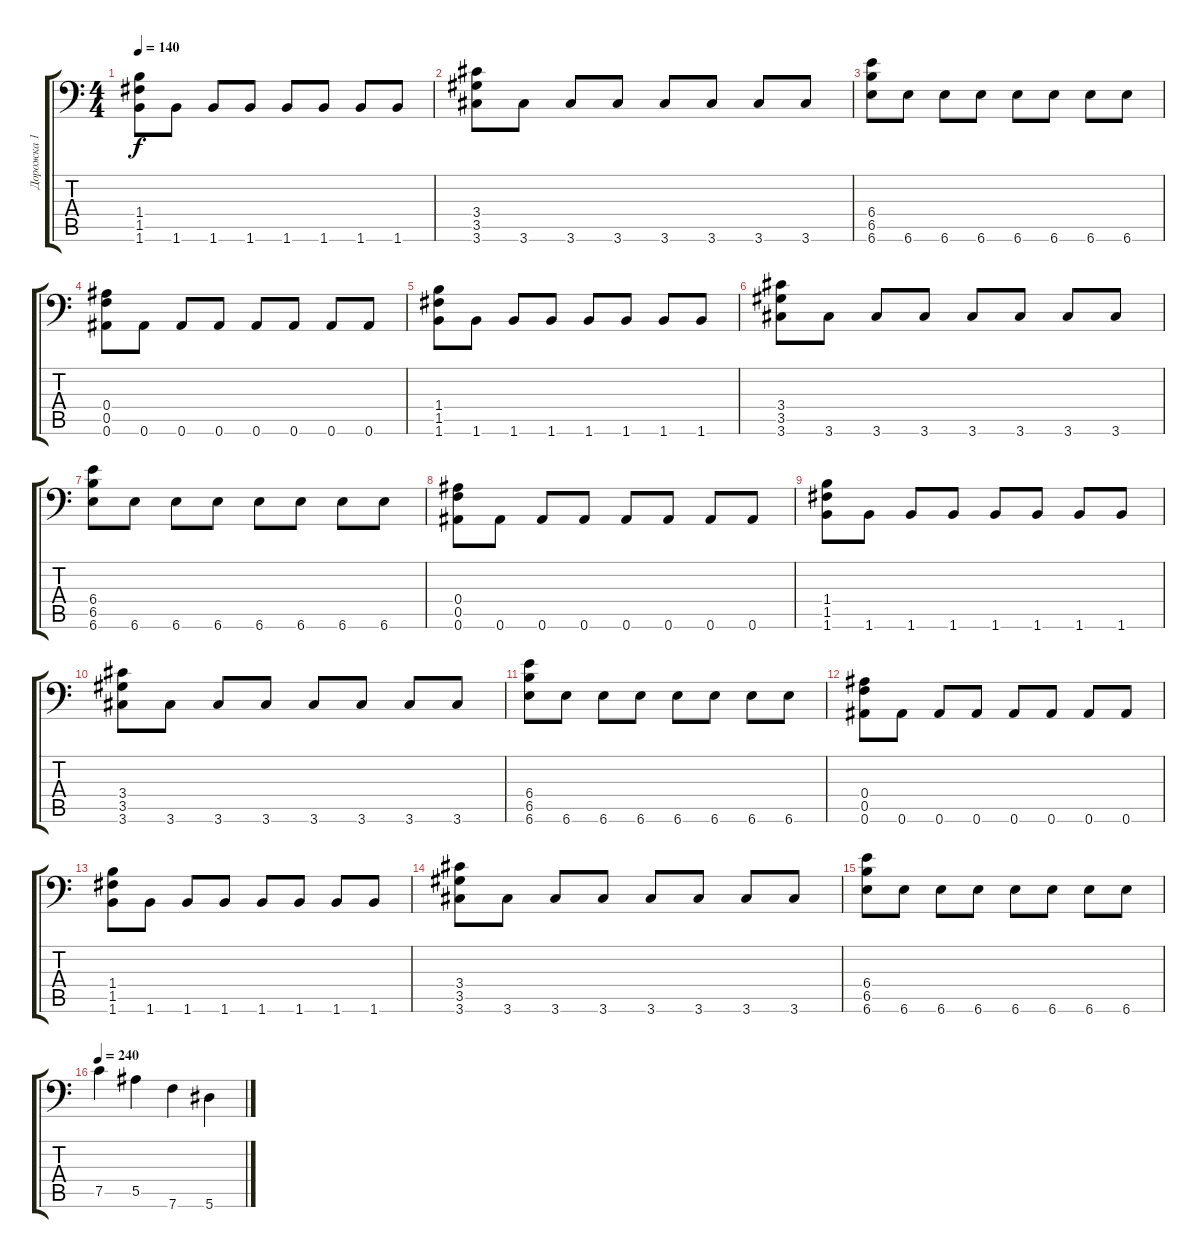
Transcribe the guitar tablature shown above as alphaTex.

\track ("Дорожка 1" "Дорожка 1") {instrument distortionguitar}
\staff {score tabs}
\tuning (C4 G3 Eb3 Bb2 F2 Bb1) {hide}
\ts (4 4)
\tempo 140
\clef f4
\ks c
(1.4 1.5 1.6).8{dy f} 1.6.8 1.6.8 1.6.8 1.6.8 1.6.8 1.6.8 1.6.8 |
(3.4 3.5 3.6).8 3.6.8 3.6.8 3.6.8 3.6.8 3.6.8 3.6.8 3.6.8 |
(6.4 6.5 6.6).8 6.6.8 6.6.8 6.6.8 6.6.8 6.6.8 6.6.8 6.6.8 |
(0.4 0.5 0.6).8 0.6.8 0.6.8 0.6.8 0.6.8 0.6.8 0.6.8 0.6.8 |
(1.4 1.5 1.6).8 1.6.8 1.6.8 1.6.8 1.6.8 1.6.8 1.6.8 1.6.8 |
(3.4 3.5 3.6).8 3.6.8 3.6.8 3.6.8 3.6.8 3.6.8 3.6.8 3.6.8 |
(6.4 6.5 6.6).8 6.6.8 6.6.8 6.6.8 6.6.8 6.6.8 6.6.8 6.6.8 |
(0.4 0.5 0.6).8 0.6.8 0.6.8 0.6.8 0.6.8 0.6.8 0.6.8 0.6.8 |
(1.4 1.5 1.6).8 1.6.8 1.6.8 1.6.8 1.6.8 1.6.8 1.6.8 1.6.8 |
(3.4 3.5 3.6).8 3.6.8 3.6.8 3.6.8 3.6.8 3.6.8 3.6.8 3.6.8 |
(6.4 6.5 6.6).8 6.6.8 6.6.8 6.6.8 6.6.8 6.6.8 6.6.8 6.6.8 |
(0.4 0.5 0.6).8 0.6.8 0.6.8 0.6.8 0.6.8 0.6.8 0.6.8 0.6.8 |
(1.4 1.5 1.6).8 1.6.8 1.6.8 1.6.8 1.6.8 1.6.8 1.6.8 1.6.8 |
(3.4 3.5 3.6).8 3.6.8 3.6.8 3.6.8 3.6.8 3.6.8 3.6.8 3.6.8 |
(6.4 6.5 6.6).8 6.6.8 6.6.8 6.6.8 6.6.8 6.6.8 6.6.8 6.6.8 |
\tempo 240
7.5.4 5.5.4 7.6.4 5.6.4
